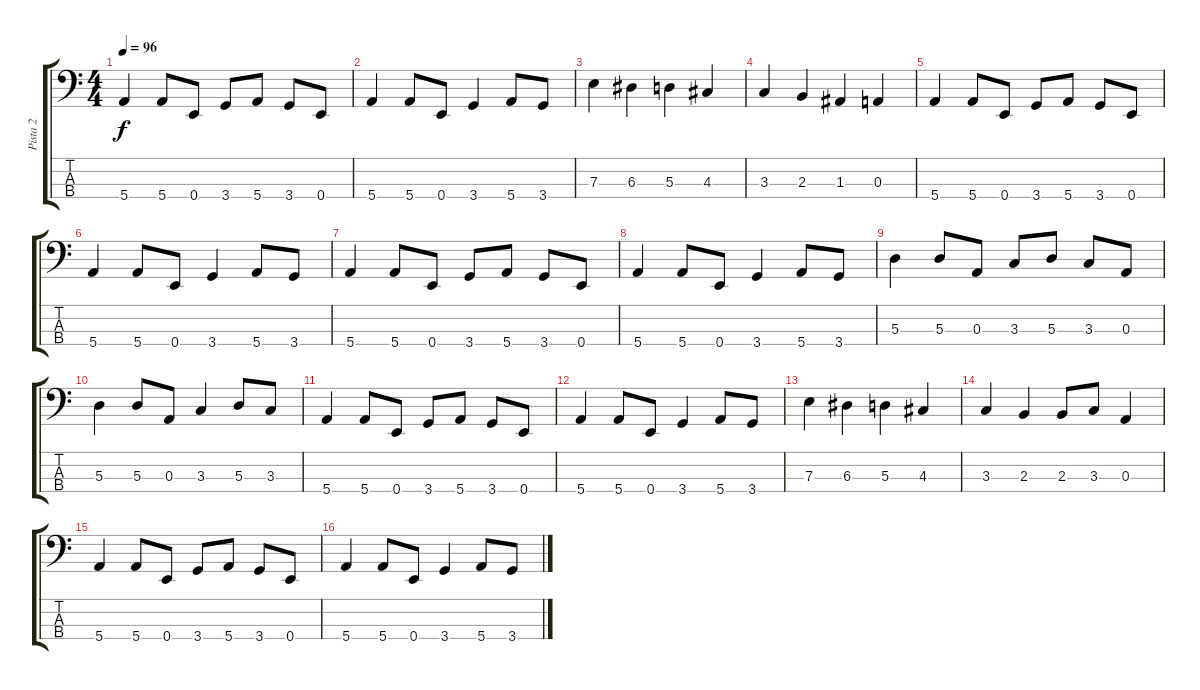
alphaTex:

\track ("Pista 2" "Pista 2") {instrument electricbassfinger}
\staff {score tabs}
\tuning (G2 D2 A1 E1) {hide}
\ts (4 4)
\tempo 96
\clef f4
\ks c
5.4.4{dy f} 5.4.8 0.4.8 3.4.8 5.4.8 3.4.8 0.4.8 |
5.4.4 5.4.8 0.4.8 3.4.4 5.4.8 3.4.8 |
7.3.4 6.3.4 5.3.4 4.3.4 |
3.3.4 2.3.4 1.3.4 0.3.4 |
5.4.4 5.4.8 0.4.8 3.4.8 5.4.8 3.4.8 0.4.8 |
5.4.4 5.4.8 0.4.8 3.4.4 5.4.8 3.4.8 |
5.4.4 5.4.8 0.4.8 3.4.8 5.4.8 3.4.8 0.4.8 |
5.4.4 5.4.8 0.4.8 3.4.4 5.4.8 3.4.8 |
5.3.4 5.3.8 0.3.8 3.3.8 5.3.8 3.3.8 0.3.8 |
5.3.4 5.3.8 0.3.8 3.3.4 5.3.8 3.3.8 |
5.4.4 5.4.8 0.4.8 3.4.8 5.4.8 3.4.8 0.4.8 |
5.4.4 5.4.8 0.4.8 3.4.4 5.4.8 3.4.8 |
7.3.4 6.3.4 5.3.4 4.3.4 |
3.3.4 2.3.4 2.3.8 3.3.8 0.3.4 |
5.4.4 5.4.8 0.4.8 3.4.8 5.4.8 3.4.8 0.4.8 |
5.4.4 5.4.8 0.4.8 3.4.4 5.4.8 3.4.8
